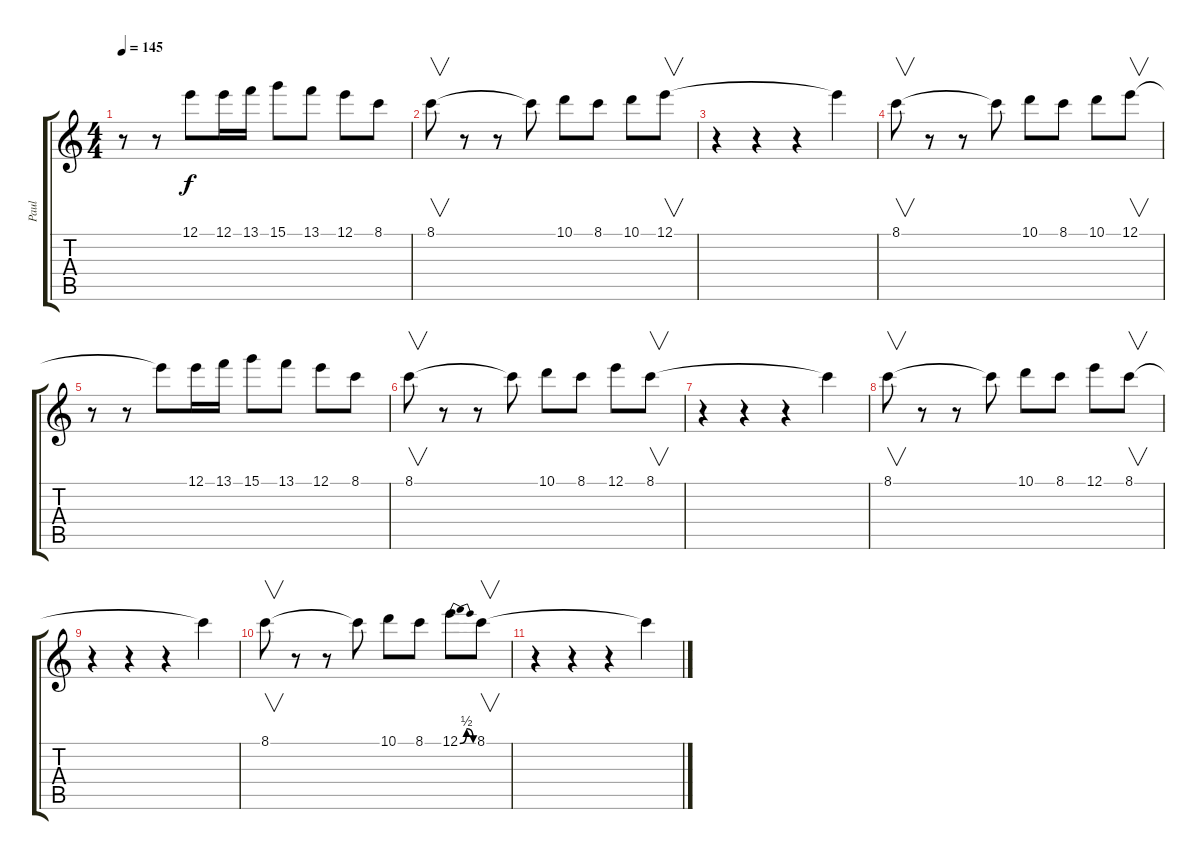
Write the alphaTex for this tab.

\track ("Paul" "Paul") {instrument distortionguitar}
\staff {score tabs}
\tuning (E4 B3 G3 D3 A2 E2) {hide}
\ts (4 4)
\tempo 145
\clef g2
\ks c
r.8{dy f} r.8 12.1{t}.8 12.1.16 13.1.16 15.1.8 13.1.8 12.1.8 8.1.8 |
8.1.8{v} r.8 r.8 8.1{t}.8 10.1.8 8.1.8 10.1.8 12.1.8{v} |
r.4 r.4 r.4 12.1{t}.4 |
8.1.8{v} r.8 r.8 8.1{t}.8 10.1.8 8.1.8 10.1.8 12.1.8{v} |
r.8 r.8 12.1{t}.8 12.1.16 13.1.16 15.1.8 13.1.8 12.1.8 8.1.8 |
8.1.8{v} r.8 r.8 8.1{t}.8 10.1.8 8.1.8 12.1.8 8.1.8{v} |
r.4 r.4 r.4 8.1{t}.4 |
8.1.8{v} r.8 r.8 8.1{t}.8 10.1.8 8.1.8 12.1.8 8.1.8{v} |
r.4 r.4 r.4 8.1{t}.4 |
8.1.8{v} r.8 r.8 8.1{t}.8 10.1.8 8.1.8 12.1{be (bendrelease 0 0 30 2 30 2 60 0)}.8 8.1.8{v} |
r.4 r.4 r.4 8.1{t}.4
